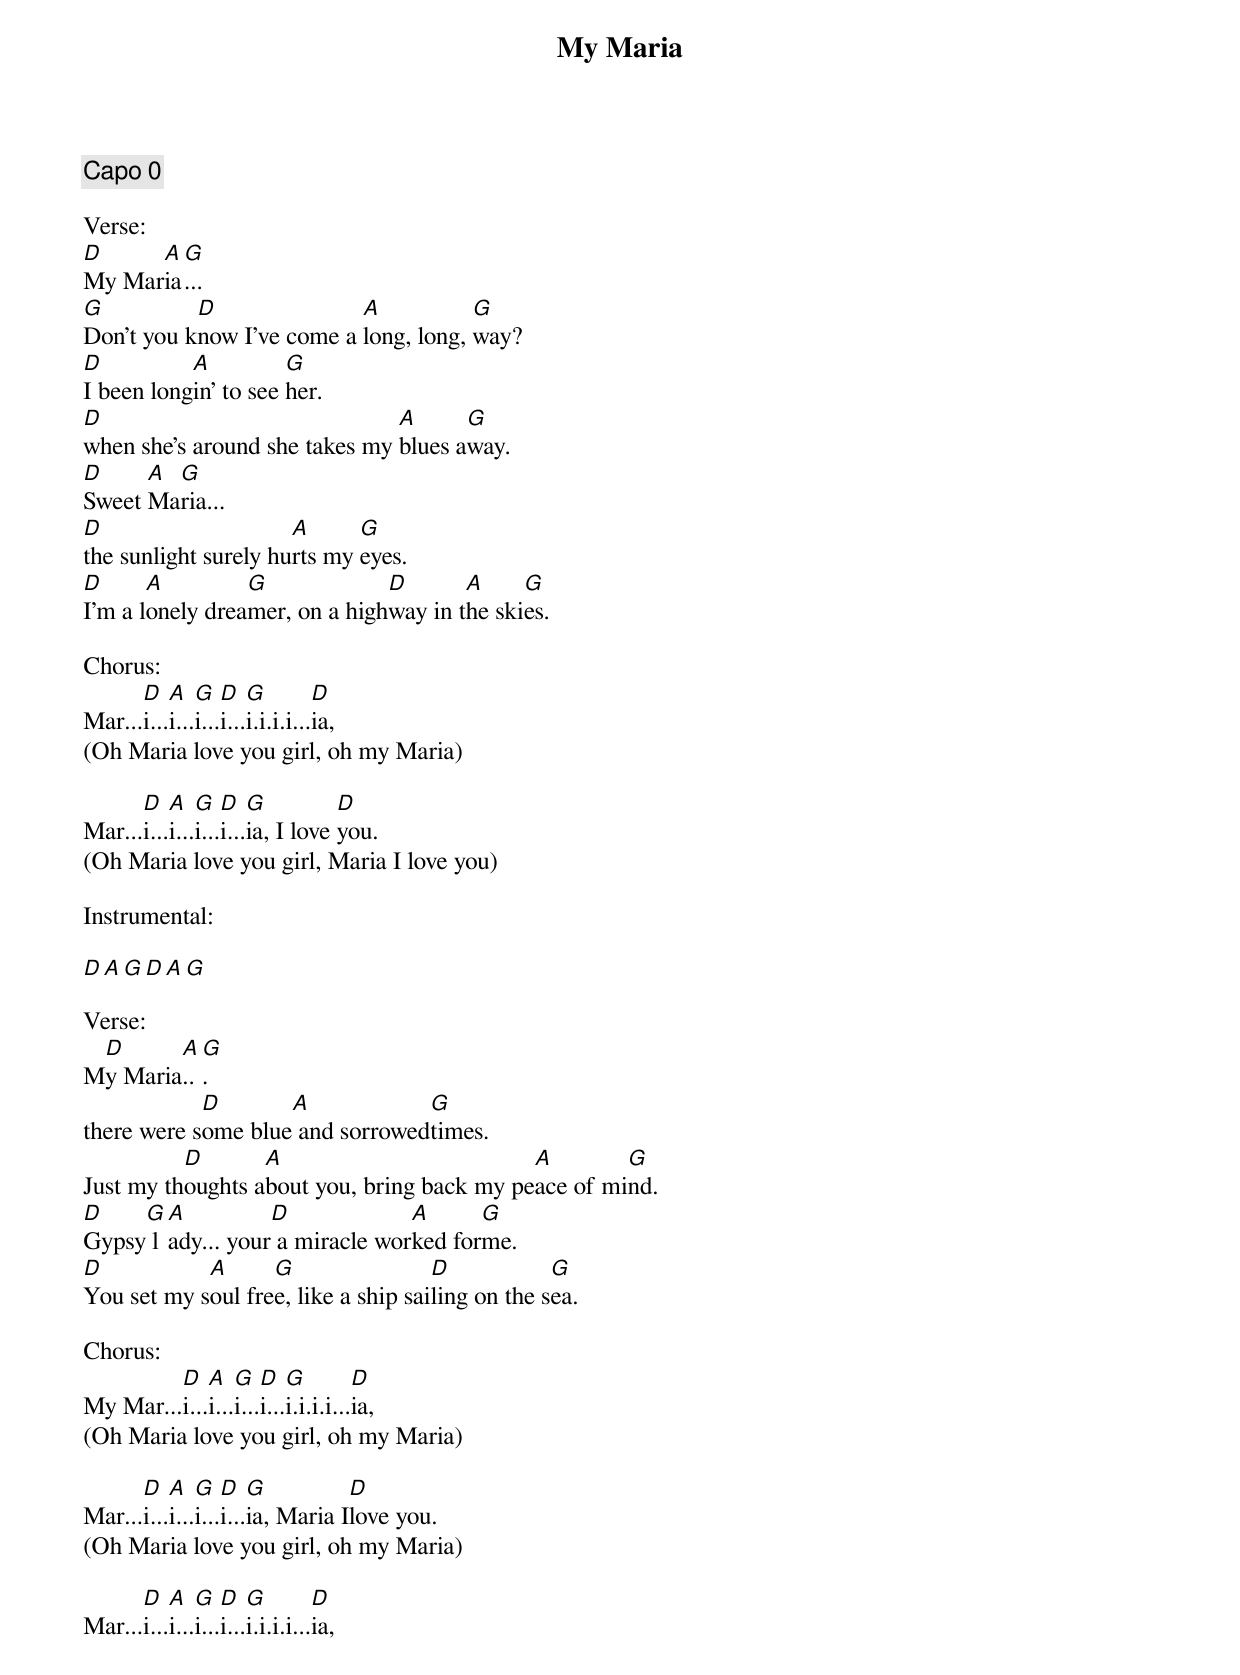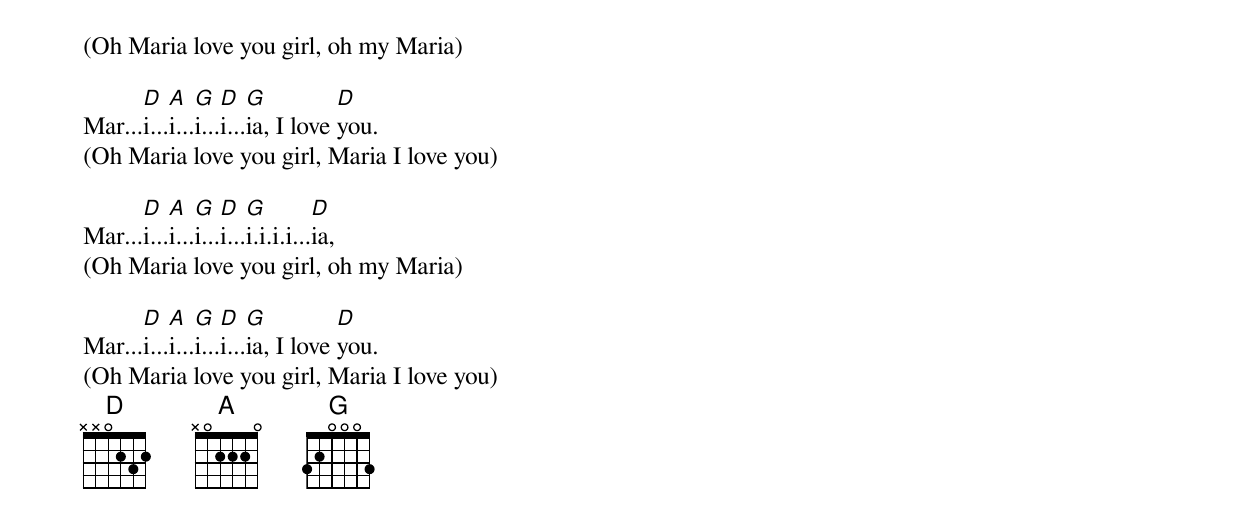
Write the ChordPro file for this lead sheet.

{title:My Maria}
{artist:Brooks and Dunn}
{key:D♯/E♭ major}
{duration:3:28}
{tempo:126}
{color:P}

{comment: Capo 0}

Verse:
[D]My Mar[A]ia[G]...
[G]Don't you k[D]now I've come a [A]long, long, [G]way?
[D]I been long[A]in' to see [G]her.
[D]when she's around she takes my [A]blues a[G]way.
[D]Sweet [A]Ma[G]ria...
[D]the sunlight surely hu[A]rts my [G]eyes.
[D]I'm a l[A]onely drea[G]mer, on a high[D]way in t[A]he ski[G]es.

Chorus:
Mar...[D]i...[A]i...[G]i...[D]i...[G]i.i.i.i...[D]ia,
(Oh Maria love you girl, oh my Maria)

Mar...[D]i...[A]i...[G]i...[D]i...[G]ia, I love [D]you.
(Oh Maria love you girl, Maria I love you)

Instrumental:

[D][A][G][D][A][G]

Verse:
M[D]y Maria[A]..[G].
there were s[D]ome blue[A] and sorrowed[G]times.
Just my th[D]oughts a[A]bout you, bring back my pe[A]ace of mi[G]nd.
[D]Gypsy[G] l[A]ady... your[D] a miracle wor[A]ked for[G]me.
[D]You set my s[A]oul fre[G]e, like a ship sai[D]ling on the s[G]ea.

Chorus:
My Mar...[D]i...[A]i...[G]i...[D]i...[G]i.i.i.i...[D]ia,
(Oh Maria love you girl, oh my Maria)

Mar...[D]i...[A]i...[G]i...[D]i...[G]ia, Maria I[D]love you.
(Oh Maria love you girl, oh my Maria)

Mar...[D]i...[A]i...[G]i...[D]i...[G]i.i.i.i...[D]ia,
(Oh Maria love you girl, oh my Maria)

Mar...[D]i...[A]i...[G]i...[D]i...[G]ia, I love [D]you.
(Oh Maria love you girl, Maria I love you)

Mar...[D]i...[A]i...[G]i...[D]i...[G]i.i.i.i...[D]ia,
(Oh Maria love you girl, oh my Maria)

Mar...[D]i...[A]i...[G]i...[D]i...[G]ia, I love [D]you.
(Oh Maria love you girl, Maria I love you)
